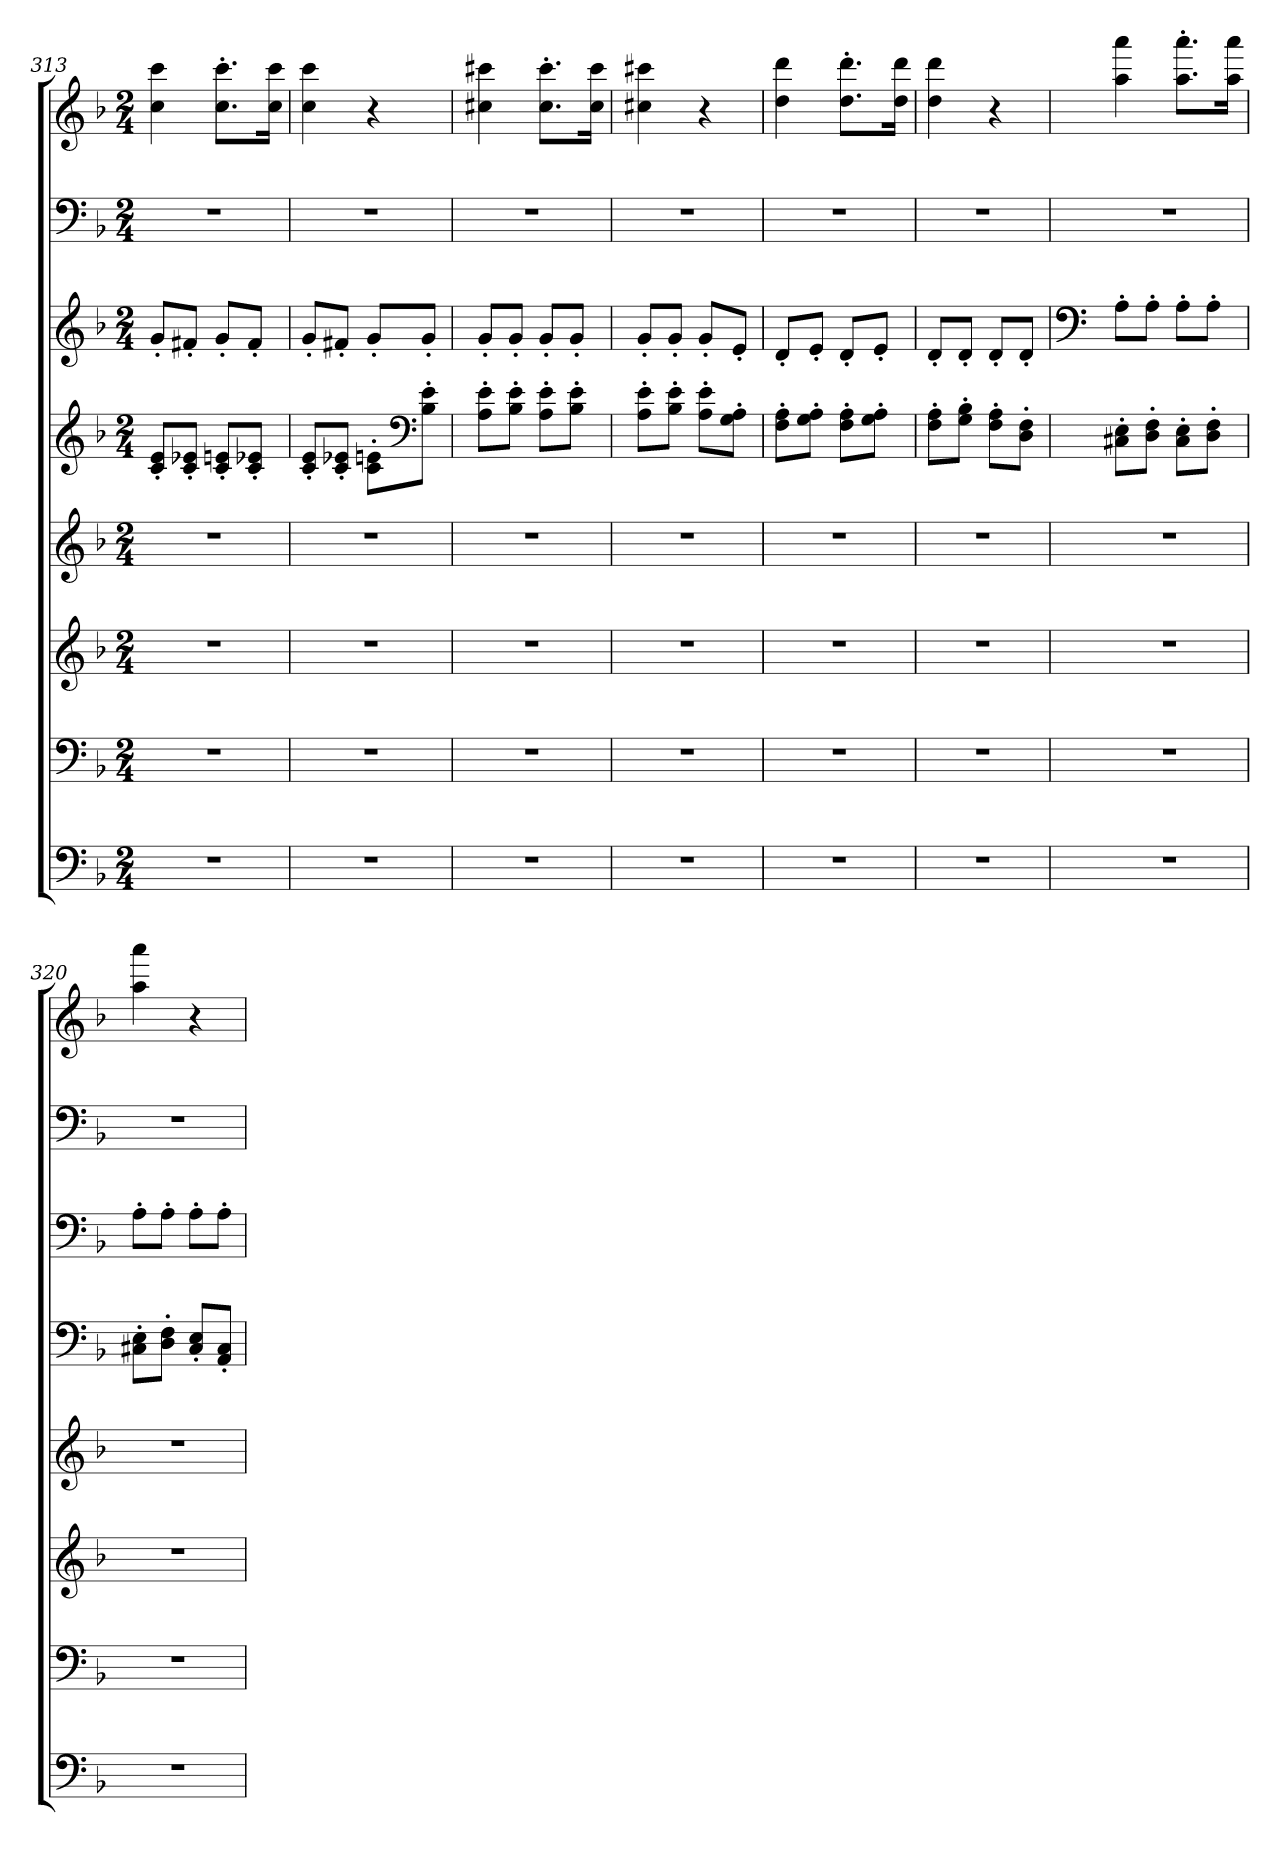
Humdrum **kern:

**kern	**kern	**kern	**kern	**kern	**kern	**kern	**kern
*part5	*part5	*part4	*part4	*part3	*part3	*part2	*part1
*staff8	*staff7	*staff6	*staff5	*staff4	*staff3	*staff2	*staff1
*clefF4	*clefF4	*clefG2	*clefG2	*clefG2	*clefG2	*clefF4	*clefG2
*k[b-]	*k[b-]	*k[b-]	*k[b-]	*k[b-]	*k[b-]	*k[b-]	*k[b-]
*M2/4	*M2/4	*M2/4	*M2/4	*M2/4	*M2/4	*M2/4	*M2/4
=313	=313	=313	=313	=313	=313	=313	=313
2r	2r	2r	2r	8c/' 8e/'L	8g'/L	2r	4cc\ 4ccc\
.	.	.	.	8c/' 8e-X/'J	8f#X'/J	.	.
.	.	.	.	8c/' 8en/'L	8g'/L	.	8.cc\' 8.ccc\'L
.	.	.	.	8c/' 8e-X/'J	8f#'/J	.	.
.	.	.	.	.	.	.	16cc\ 16ccc\Jk
=314	=314	=314	=314	=314	=314	=314	=314
2r	2r	2r	2r	8c/' 8e/'L	8g'/L	2r	4cc\ 4ccc\
.	.	.	.	8c/' 8e-X/'J	8f#X'/J	.	.
.	.	.	.	8c\' 8en\'L	8g'/L	.	4r
*	*	*	*	*clefF4	*	*	*
.	.	.	.	8B-\' 8e\'J	8g'/J	.	.
=315	=315	=315	=315	=315	=315	=315	=315
*	*	*	*	*	*	*	*MM96
2r	2r	2r	2r	8A\' 8e\'L	8g'/L	2r	4cc#X\ 4ccc#X\
.	.	.	.	8B-\' 8e\'J	8g'/J	.	.
.	.	.	.	8A\' 8e\'L	8g'/L	.	8.cc#\' 8.ccc#\'L
.	.	.	.	8B-\' 8e\'J	8g'/J	.	.
.	.	.	.	.	.	.	16cc#\ 16ccc#\Jk
=316	=316	=316	=316	=316	=316	=316	=316
2r	2r	2r	2r	8A\' 8e\'L	8g'/L	2r	4cc#X\ 4ccc#X\
.	.	.	.	8B-\' 8e\'J	8g'/J	.	.
.	.	.	.	8A\' 8e\'L	8g'/L	.	4r
.	.	.	.	8G\' 8A\'J	8e'/J	.	.
=317	=317	=317	=317	=317	=317	=317	=317
*	*	*	*	*	*	*	*MM96
2r	2r	2r	2r	8F\' 8A\'L	8d'/L	2r	4dd\ 4ddd\
.	.	.	.	8G\' 8A\'J	8e'/J	.	.
.	.	.	.	8F\' 8A\'L	8d'/L	.	8.dd\' 8.ddd\'L
.	.	.	.	8G\' 8A\'J	8e'/J	.	.
.	.	.	.	.	.	.	16dd\ 16ddd\Jk
!!LO:PB:g=z
=318	=318	=318	=318	=318	=318	=318	=318
2r	2r	2r	2r	8F\' 8A\'L	8d'/L	2r	4dd\ 4ddd\
.	.	.	.	8G\' 8B-\'J	8d'/J	.	.
.	.	.	.	8F\' 8A\'L	8d'/L	.	4r
.	.	.	.	8D\' 8F\'J	8d'/J	.	.
=319	=319	=319	=319	=319	=319	=319	=319
*	*	*	*	*	*clefF4	*	*
2r	2r	2r	2r	8C#X\' 8E\'L	8A'\L	2r	4aa\ 4aaa\
.	.	.	.	8D\' 8F\'J	8A'\J	.	.
.	.	.	.	8C#\' 8E\'L	8A'\L	.	8.aa\' 8.aaa\'L
.	.	.	.	8D\' 8F\'J	8A'\J	.	.
.	.	.	.	.	.	.	16aa\ 16aaa\Jk
=320	=320	=320	=320	=320	=320	=320	=320
*	*	*	*	*	*	*	*MM96
2r	2r	2r	2r	8C#X\' 8E\'L	8A'\L	2r	4aa\ 4aaa\
.	.	.	.	8D\' 8F\'J	8A'\J	.	.
.	.	.	.	8C#/' 8E/'L	8A'\L	.	4r
.	.	.	.	8AA/' 8C#/'J	8A'\J	.	.
=	=	=	=	=	=	=	=
*-	*-	*-	*-	*-	*-	*-	*-
